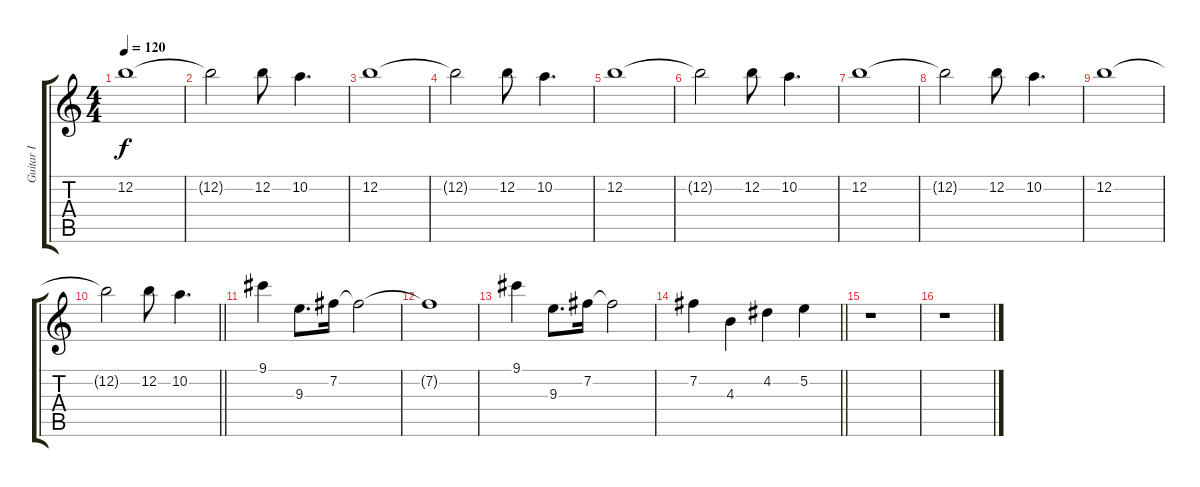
\track ("Guitar I" "Guitar I") {instrument distortionguitar}
\staff {score tabs}
\tuning (E4 B3 G3 D3 A2 E2) {hide}
\ts (4 4)
\tempo 120
\clef g2
\ks c
12.2.1{dy f} |
12.2{t}.2 12.2.8 10.2.4{d} |
12.2.1 |
12.2{t}.2 12.2.8 10.2.4{d} |
12.2.1 |
12.2{t}.2 12.2.8 10.2.4{d} |
12.2.1 |
12.2{t}.2 12.2.8 10.2.4{d} |
12.2.1 |
\barLineRight lightlight
12.2{t}.2 12.2.8 10.2.4{d} |
9.1.4 9.3.8{d} 7.2.16 7.2{t}.2 |
7.2{t}.1 |
9.1.4 9.3.8{d} 7.2.16 7.2{t}.2 |
\barLineRight lightlight
7.2.4 4.3.4 4.2.4 5.2.4 |
r.1 |
r.1
